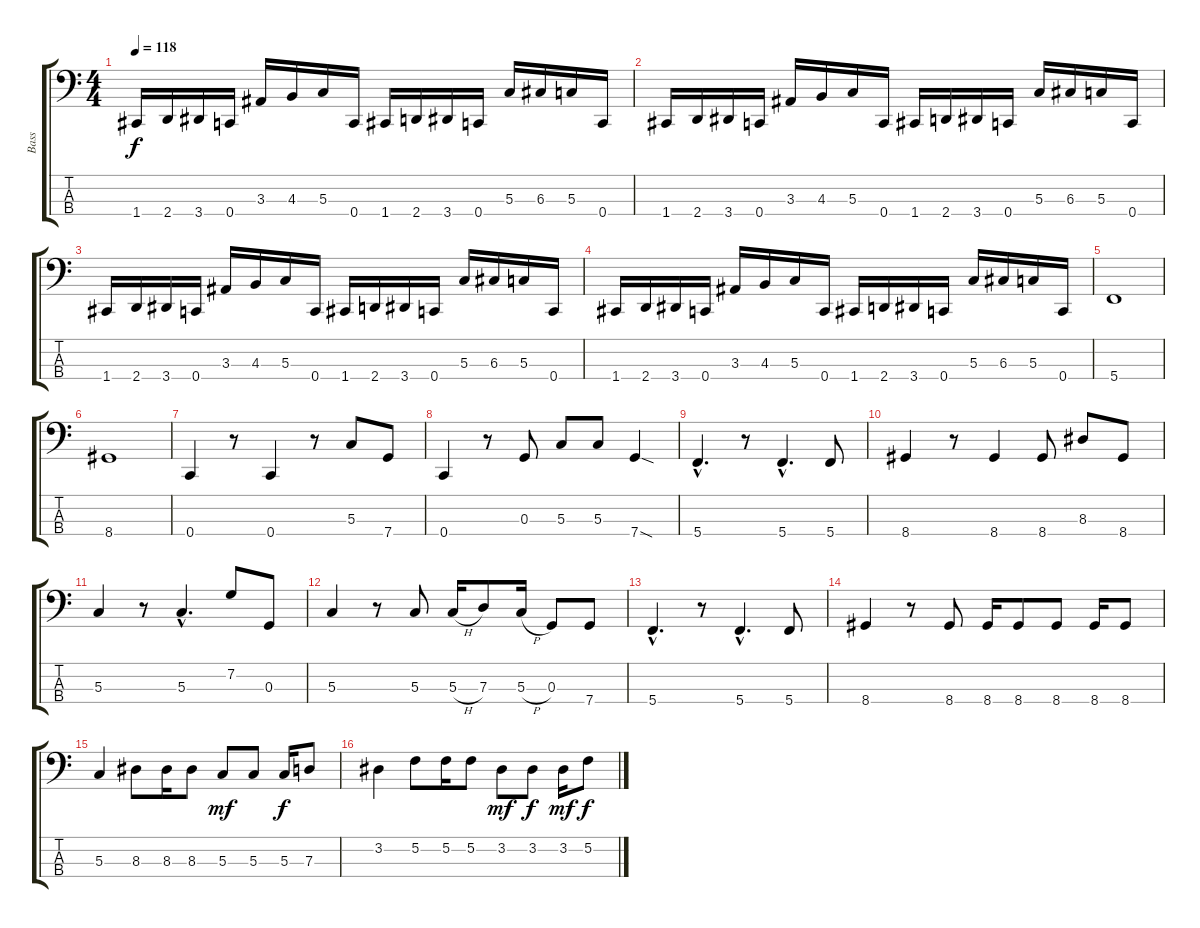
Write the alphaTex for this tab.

\track ("Bass" "Bass") {instrument electricbassfinger}
\staff {score tabs}
\tuning (F2 C2 G1 C1) {hide}
\ts (4 4)
\tempo 118
\clef f4
\ks c
1.4.16{dy f} 2.4.16 3.4.16 0.4.16 3.3.16 4.3.16 5.3.16 0.4.16 1.4.16 2.4.16 3.4.16 0.4.16 5.3.16 6.3.16 5.3.16 0.4.16 |
1.4.16 2.4.16 3.4.16 0.4.16 3.3.16 4.3.16 5.3.16 0.4.16 1.4.16 2.4.16 3.4.16 0.4.16 5.3.16 6.3.16 5.3.16 0.4.16 |
1.4.16 2.4.16 3.4.16 0.4.16 3.3.16 4.3.16 5.3.16 0.4.16 1.4.16 2.4.16 3.4.16 0.4.16 5.3.16 6.3.16 5.3.16 0.4.16 |
1.4.16 2.4.16 3.4.16 0.4.16 3.3.16 4.3.16 5.3.16 0.4.16 1.4.16 2.4.16 3.4.16 0.4.16 5.3.16 6.3.16 5.3.16 0.4.16 |
5.4.1 |
8.4.1 |
0.4.4 r.8 0.4.4 r.8 5.3.8 7.4.8 |
0.4.4 r.8 0.3.8 5.3.8 5.3.8 7.4{sod}.4 |
5.4{hac}.4{d} r.8 5.4{hac}.4{d} 5.4.8 |
8.4.4 r.8 8.4.4 8.4.8 8.3.8 8.4.8 |
5.3.4 r.8 5.3{hac}.4{d} 7.2.8 0.3.8 |
5.3.4 r.8 5.3.8 5.3{h}.16 7.3.8 5.3{h}.16 0.3.8 7.4.8 |
5.4{hac}.4{d} r.8 5.4{hac}.4{d} 5.4.8 |
8.4.4 r.8 8.4.8 8.4.16 8.4.8 8.4.8 8.4.16 8.4.8 |
5.3.4 8.3.8 8.3.16 8.3.8 5.3.8{dy mf} 5.3.8 5.3.16{dy f} 7.3.8 |
3.2.4 5.2.8 5.2.16 5.2.8 3.2.8{dy mf} 3.2.8{dy f} 3.2.16{dy mf} 5.2.8{dy f}
